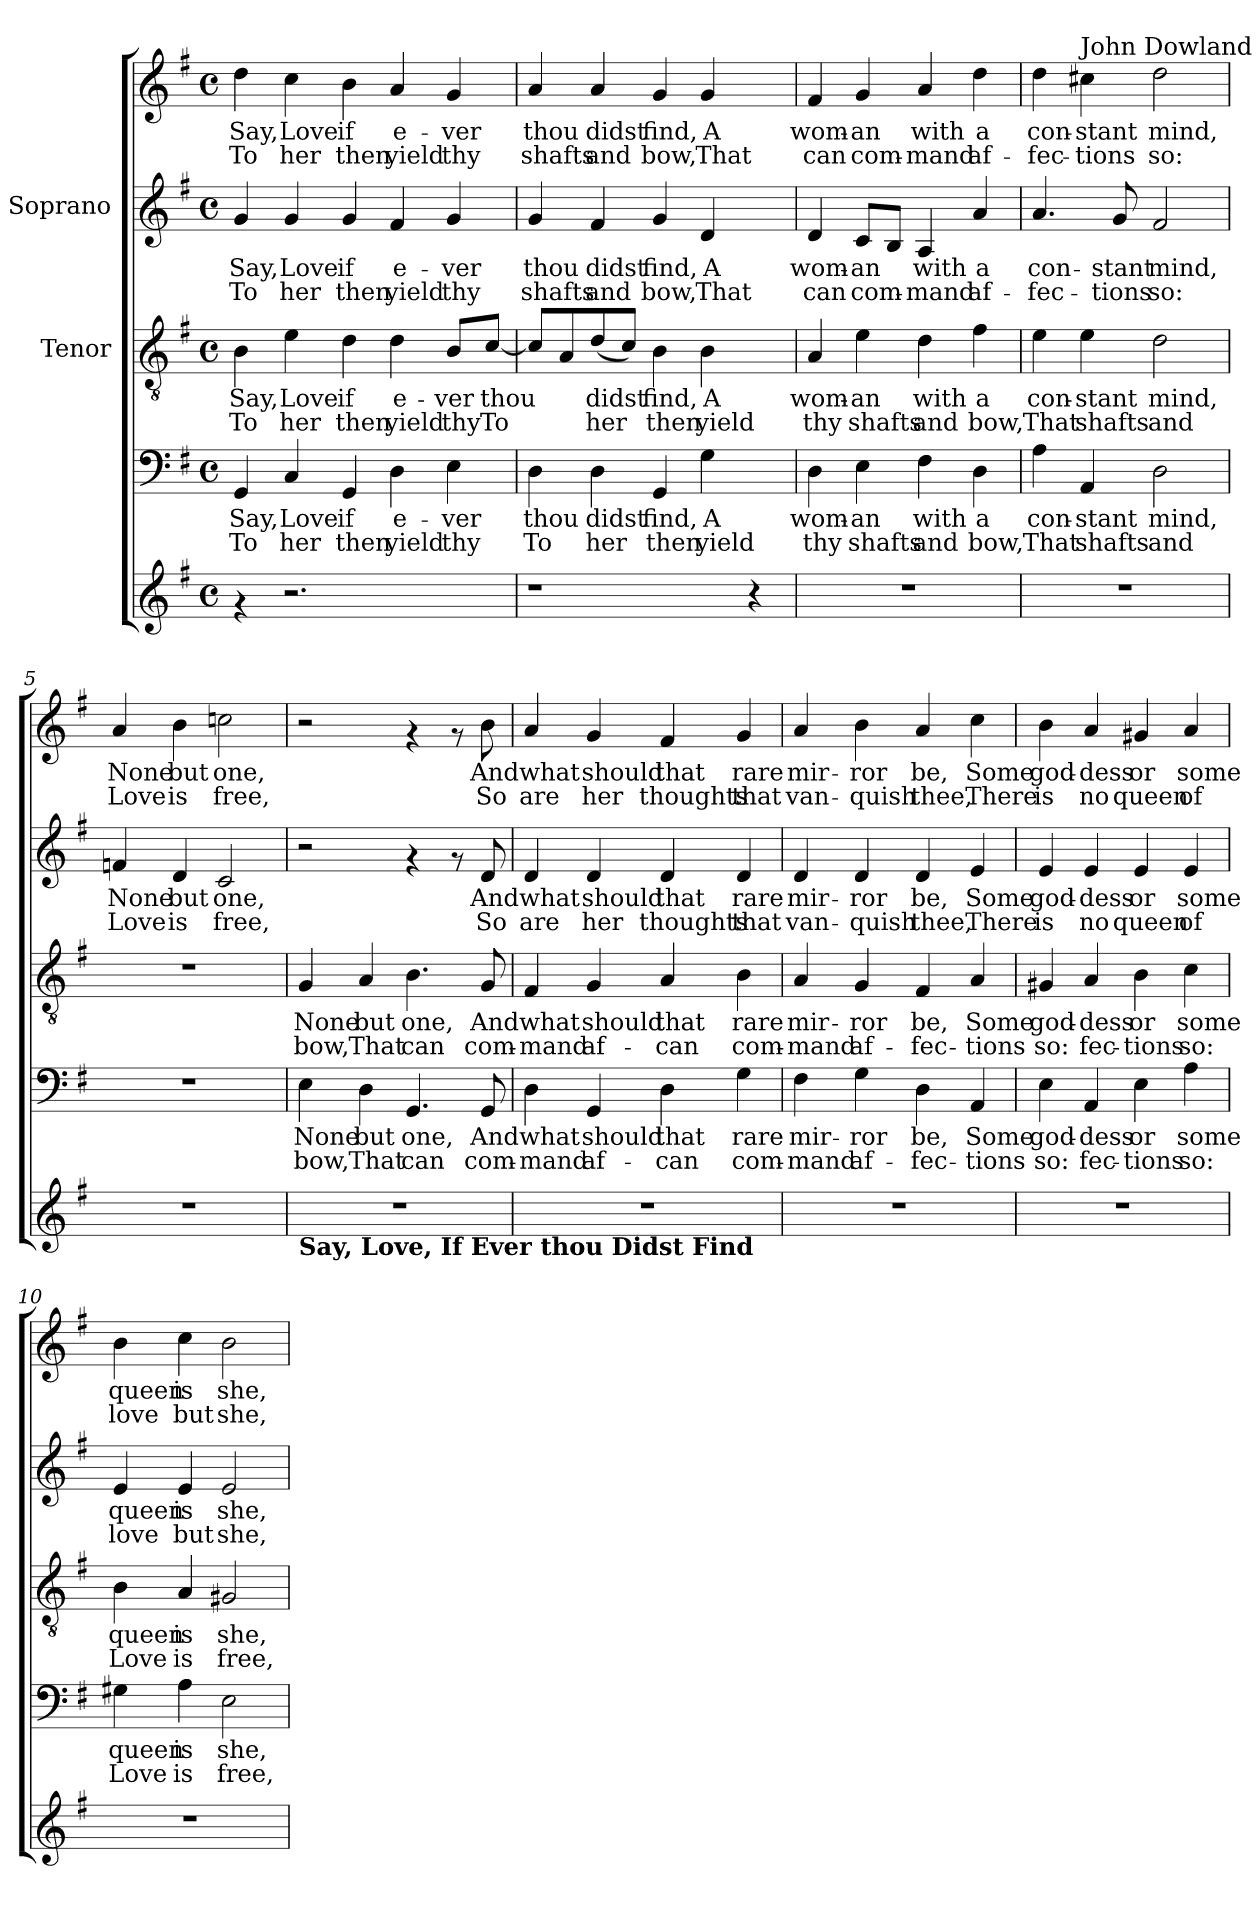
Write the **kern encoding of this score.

**kern	**kern	**text	**text	**kern	**text	**text	**kern	**text	**text	**kern	**text	**text
*part4	*part3	*part3	*part3	*part2	*part2	*part2	*part1	*part1	*part1	*part1	*part1	*part1
*staff5	*staff4	*staff4	*staff4	*staff3	*staff3	*staff3	*staff2	*staff2	*staff2	*staff1	*staff1	*staff1
*	*	*	*	*I"Tenor	*	*	*I"Soprano	*	*	*	*	*
*clefG2	*clefF4	*	*	*clefGv2	*	*	*clefG2	*	*	*clefG2	*	*
*k[f#]	*k[f#]	*	*	*k[f#]	*	*	*k[f#]	*	*	*k[f#]	*	*
*G:	*G:	*	*	*G:	*	*	*G:	*	*	*G:	*	*
*M4/4	*M4/4	*	*	*M4/4	*	*	*M4/4	*	*	*M4/4	*	*
*met(c)	*met(c)	*	*	*met(c)	*	*	*met(c)	*	*	*met(c)	*	*
*MM147	*MM132	*	*	*MM132	*	*	*MM132	*	*	*MM132	*	*
=1	=1	=1	=1	=1	=1	=1	=1	=1	=1	=1	=1	=1
!	!	!LO:LY:b	!LO:LY:b	!	!LO:LY:b	!LO:LY:b	!	!LO:LY:b	!LO:LY:b	!	!LO:LY:b	!LO:LY:b
4rf	4GG/	Say,	To	4B\	Say,	To	4g/	Say,	To	4dd\	Say,	To
!	!	!LO:LY:b	!LO:LY:b	!	!LO:LY:b	!LO:LY:b	!	!LO:LY:b	!LO:LY:b	!	!LO:LY:b	!LO:LY:b
2.r	4C/	Love	her	4e\	Love	her	4g/	Love	her	4cc\	Love	her
!	!	!LO:LY:b	!LO:LY:b	!	!LO:LY:b	!LO:LY:b	!	!LO:LY:b	!LO:LY:b	!	!LO:LY:b	!LO:LY:b
.	4GG/	if	then	4d\	if	then	4g/	if	then	4b\	if	then
!	!	!LO:LY:b	!LO:LY:b	!	!LO:LY:b	!LO:LY:b	!	!LO:LY:b	!LO:LY:b	!	!LO:LY:b	!LO:LY:b
.	4D\	e-	yield	4d\	e-	yield	4f#/	e-	yield	4a/	e-	yield
!	!	!LO:LY:b	!LO:LY:b	!	!LO:LY:b	!LO:LY:b	!	!LO:LY:b	!LO:LY:b	!	!LO:LY:b	!LO:LY:b
4ryy	4E\	-ver	thy	8B/L	-ver	thy	4g/	-ver	thy	4g/	-ver	thy
!	!	!	!	!	!LO:LY:b	!LO:LY:b	!	!	!	!	!	!
.	.	.	.	[<8c/J	thou	To	.	.	.	.	.	.
=2	=2	=2	=2	=2	=2	=2	=2	=2	=2	=2	=2	=2
!	!	!LO:LY:b	!LO:LY:b	!	!	!	!	!LO:LY:b	!LO:LY:b	!	!LO:LY:b	!LO:LY:b
1r	4D\	thou	To	8c/L]	.	.	4g/	thou	shafts	4a/	thou	shafts
.	.	.	.	8A/	.	.	.	.	.	.	.	.
!	!	!LO:LY:b	!LO:LY:b	!	!LO:LY:b	!LO:LY:b	!	!LO:LY:b	!LO:LY:b	!	!LO:LY:b	!LO:LY:b
.	4D\	didst	her	(<8d/	didst	her	4f#/	didst	and	4a/	didst	and
.	.	.	.	8c/J)	.	.	.	.	.	.	.	.
!	!	!LO:LY:b	!LO:LY:b	!	!LO:LY:b	!LO:LY:b	!	!LO:LY:b	!LO:LY:b	!	!LO:LY:b	!LO:LY:b
.	4GG/	find,	then	4B\	find,	then	4g/	find,	bow,	4g/	find,	bow,
!	!	!LO:LY:b	!LO:LY:b	!	!LO:LY:b	!LO:LY:b	!	!LO:LY:b	!LO:LY:b	!	!LO:LY:b	!LO:LY:b
.	4G\	A	yield	4B\	A	yield	4d/	A	That	4g/	A	That
4r	4ryy	.	.	4ryy	.	.	4ryy	.	.	4ryy	.	.
=3	=3	=3	=3	=3	=3	=3	=3	=3	=3	=3	=3	=3
!	!	!LO:LY:b	!LO:LY:b	!	!LO:LY:b	!LO:LY:b	!	!LO:LY:b	!LO:LY:b	!	!LO:LY:b	!LO:LY:b
1r	4D\	wom-	thy	4A/	wom-	thy	4d/	wom-	-can	4f#/	wom-	can
!	!	!LO:LY:b	!LO:LY:b	!	!LO:LY:b	!LO:LY:b	!	!LO:LY:b	!LO:LY:b	!	!LO:LY:b	!LO:LY:b
.	4E\	-an	shafts	4e\	-an	shafts	8c/L	-an	com-	4g/	-an	com-
.	.	.	.	.	.	.	8B/J	.	.	.	.	.
!	!	!LO:LY:b	!LO:LY:b	!	!LO:LY:b	!LO:LY:b	!	!LO:LY:b	!LO:LY:b	!	!LO:LY:b	!LO:LY:b
.	4F#\	with	and	4d\	with	and	4A/	with	-mand	4a/	with	-mand
!	!	!LO:LY:b	!LO:LY:b	!	!LO:LY:b	!LO:LY:b	!	!LO:LY:b	!LO:LY:b	!	!LO:LY:b	!LO:LY:b
.	4D\	a	bow,	4f#\	a	bow,	4a/	a	af-	4dd\	a	af-
=4	=4	=4	=4	=4	=4	=4	=4	=4	=4	=4	=4	=4
!	!	!LO:LY:b	!LO:LY:b	!	!LO:LY:b	!LO:LY:b	!	!LO:LY:b	!LO:LY:b	!	!LO:LY:b	!LO:LY:b
1r	4A\	con-	That	4e\	con-	That	4.a/	con-	fec-	4dd\	con-	-fec-
!	!	!	!	!	!	!	!	!	!	!LO:TX:a:t=John Dowland	!	!
!	!	!LO:LY:b	!LO:LY:b	!	!LO:LY:b	!LO:LY:b	!	!	!	!	!LO:LY:b	!LO:LY:b
.	4AA/	-stant	shafts	4e\	-stant	shafts	.	.	.	4cc#X\	-stant	-tions
!	!	!	!	!	!	!	!	!LO:LY:b	!LO:LY:b	!	!	!
.	.	.	.	.	.	.	8g/	-stant	-tions	.	.	.
!	!	!LO:LY:b	!LO:LY:b	!	!LO:LY:b	!LO:LY:b	!	!LO:LY:b	!LO:LY:b	!	!LO:LY:b	!LO:LY:b
.	2D\	mind,	and	2d\	mind,	and	2f#/	mind,	so:	2dd\	mind,	so:
!!LO:LB:g=z
=5	=5	=5	=5	=5	=5	=5	=5	=5	=5	=5	=5	=5
!	!	!	!	!	!	!	!	!LO:LY:b	!LO:LY:b	!	!LO:LY:b	!LO:LY:b
1r	1r	.	.	1r	.	.	4fn/	None	Love	4a/	None	Love
!	!	!	!	!	!	!	!	!LO:LY:b	!LO:LY:b	!	!LO:LY:b	!LO:LY:b
.	.	.	.	.	.	.	4d/	but	is	4b\	but	is
!	!	!	!	!	!	!	!	!LO:LY:b	!LO:LY:b	!	!LO:LY:b	!LO:LY:b
.	.	.	.	.	.	.	2c/	one,	free,	2ccn\	one,	free,
=6	=6	=6	=6	=6	=6	=6	=6	=6	=6	=6	=6	=6
!LO:TX:b:B:t=Say, Love, If Ever thou Didst Find	!	!	!	!	!	!	!	!	!	!	!	!
!	!	!LO:LY:b	!LO:LY:b	!	!LO:LY:b	!LO:LY:b	!	!	!	!	!	!
1r	4E\	None	bow,	4G/	None	bow,	2r	.	.	2r	.	.
!	!	!LO:LY:b	!LO:LY:b	!	!LO:LY:b	!LO:LY:b	!	!	!	!	!	!
.	4D\	but	That	4A/	but	That	.	.	.	.	.	.
!	!	!LO:LY:b	!LO:LY:b	!	!LO:LY:b	!LO:LY:b	!	!	!	!	!	!
.	4.GG/	one,	can	4.B\	one,	can	4rf	.	.	4rf	.	.
.	.	.	.	.	.	.	8rf	.	.	8rf	.	.
!	!	!LO:LY:b	!LO:LY:b	!	!LO:LY:b	!LO:LY:b	!	!LO:LY:b	!LO:LY:b	!	!LO:LY:b	!LO:LY:b
.	8GG/	And	com-	8G/	And	com-	8d/	And	So	8b\	And	So
=7	=7	=7	=7	=7	=7	=7	=7	=7	=7	=7	=7	=7
!	!	!LO:LY:b	!LO:LY:b	!	!LO:LY:b	!LO:LY:b	!	!LO:LY:b	!LO:LY:b	!	!LO:LY:b	!LO:LY:b
1r	4D\	what	-mand	4F#/	what	-mand	4d/	what	are	4a/	what	are
!	!	!LO:LY:b	!LO:LY:b	!	!LO:LY:b	!LO:LY:b	!	!LO:LY:b	!LO:LY:b	!	!LO:LY:b	!LO:LY:b
.	4GG/	should	af-	4G/	should	af-	4d/	should	her	4g/	should	her
!	!	!LO:LY:b	!LO:LY:b	!	!LO:LY:b	!LO:LY:b	!	!LO:LY:b	!LO:LY:b	!	!LO:LY:b	!LO:LY:b
.	4D\	that	-can	4A/	that	-can	4d/	that	thoughts	4f#/	that	thoughts
!	!	!LO:LY:b	!LO:LY:b	!	!LO:LY:b	!LO:LY:b	!	!LO:LY:b	!LO:LY:b	!	!LO:LY:b	!LO:LY:b
.	4G\	rare	com-	4B\	rare	com-	4d/	rare	that	4g/	rare	that
=8	=8	=8	=8	=8	=8	=8	=8	=8	=8	=8	=8	=8
!	!	!LO:LY:b	!LO:LY:b	!	!LO:LY:b	!LO:LY:b	!	!LO:LY:b	!LO:LY:b	!	!LO:LY:b	!LO:LY:b
1r	4F#\	mir-	-mand	4A/	mir-	-mand	4d/	mir-	van-	4a/	mir-	van-
!	!	!LO:LY:b	!LO:LY:b	!	!LO:LY:b	!LO:LY:b	!	!LO:LY:b	!LO:LY:b	!	!LO:LY:b	!LO:LY:b
.	4G\	-ror	af-	4G/	-ror	af-	4d/	-ror	-quish	4b\	-ror	-quish
!	!	!LO:LY:b	!LO:LY:b	!	!LO:LY:b	!LO:LY:b	!	!LO:LY:b	!LO:LY:b	!	!LO:LY:b	!LO:LY:b
.	4D\	be,	-fec-	4F#/	be,	-fec-	4d/	be,	thee,	4a/	be,	thee,
!	!	!LO:LY:b	!LO:LY:b	!	!LO:LY:b	!LO:LY:b	!	!LO:LY:b	!LO:LY:b	!	!LO:LY:b	!LO:LY:b
.	4AA/	Some	-tions	4A/	Some	-tions	4e/	Some	There	4cc\	Some	There
=9	=9	=9	=9	=9	=9	=9	=9	=9	=9	=9	=9	=9
!	!	!LO:LY:b	!LO:LY:b	!	!LO:LY:b	!LO:LY:b	!	!LO:LY:b	!LO:LY:b	!	!LO:LY:b	!LO:LY:b
1r	4E\	god-	so:	4G#X/	god-	so:	4e/	god-	is	4b\	god-	is
!	!	!LO:LY:b	!LO:LY:b	!	!LO:LY:b	!LO:LY:b	!	!LO:LY:b	!LO:LY:b	!	!LO:LY:b	!LO:LY:b
.	4AA/	-dess	fec-	4A/	-dess	fec-	4e/	-dess	no	4a/	-dess	no
!	!	!LO:LY:b	!LO:LY:b	!	!LO:LY:b	!LO:LY:b	!	!LO:LY:b	!LO:LY:b	!	!LO:LY:b	!LO:LY:b
.	4E\	or	-tions	4B\	or	-tions	4e/	or	queen	4g#X/	or	queen
!	!	!LO:LY:b	!LO:LY:b	!	!LO:LY:b	!LO:LY:b	!	!LO:LY:b	!LO:LY:b	!	!LO:LY:b	!LO:LY:b
.	4A\	some	so:	4c\	some	so:	4e/	some	of	4a/	some	of
!!LO:LB:g=z
=10	=10	=10	=10	=10	=10	=10	=10	=10	=10	=10	=10	=10
!	!	!LO:LY:b	!LO:LY:b	!	!LO:LY:b	!LO:LY:b	!	!LO:LY:b	!LO:LY:b	!	!LO:LY:b	!LO:LY:b
1r	4G#X\	queen	Love	4B\	queen	Love	4e/	queen	love	4b\	queen	love
!	!	!LO:LY:b	!LO:LY:b	!	!LO:LY:b	!LO:LY:b	!	!LO:LY:b	!LO:LY:b	!	!LO:LY:b	!LO:LY:b
.	4A\	is	is	4A/	is	is	4e/	is	but	4cc\	is	but
!	!	!LO:LY:b	!LO:LY:b	!	!LO:LY:b	!LO:LY:b	!	!LO:LY:b	!LO:LY:b	!	!LO:LY:b	!LO:LY:b
.	2E\	she,	free,	2G#X/	she,	free,	2e/	she,	she,	2b\	she,	she,
=	=	=	=	=	=	=	=	=	=	=	=	=
*-	*-	*-	*-	*-	*-	*-	*-	*-	*-	*-	*-	*-
